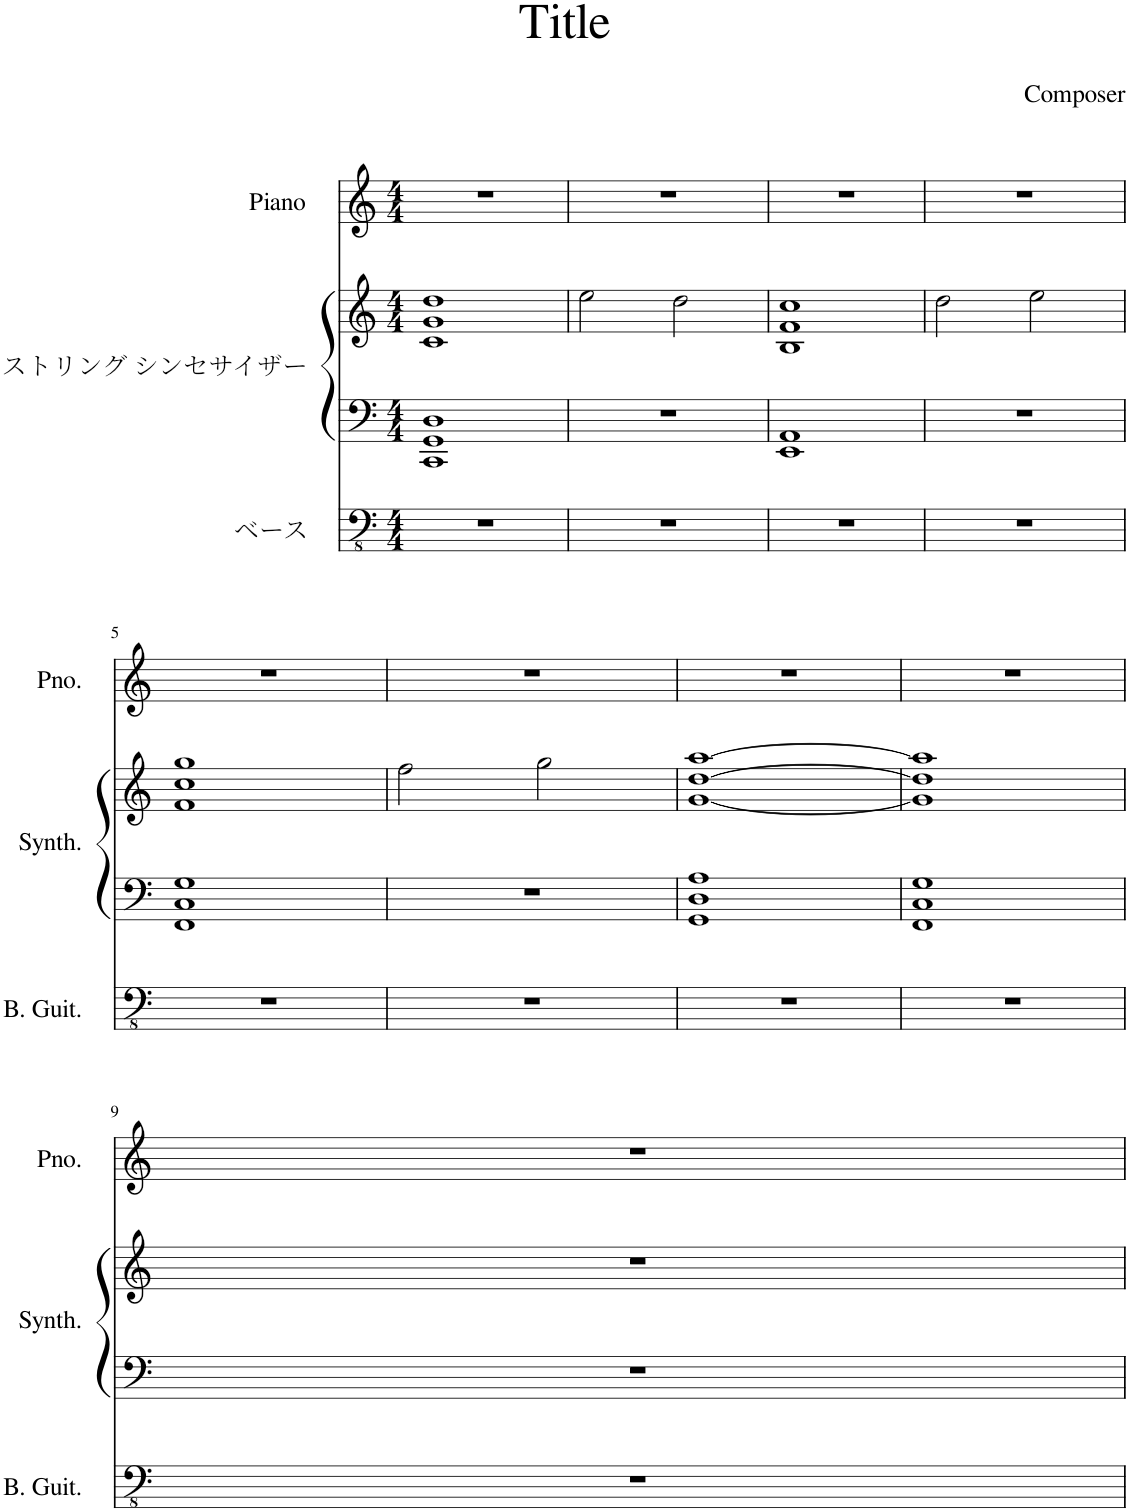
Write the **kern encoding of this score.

**kern	**kern	**kern	**kern
*part3	*part2	*part2	*part1
*staff4	*staff3	*staff2	*staff1
*I"ベース	*I"ストリング シンセサイザー	*	*I"Piano
*	*	*	*I'Pno.
*clefFv4	*clefF4	*clefG2	*clefG2
*k[]	*k[]	*k[]	*k[]
*M4/4	*M4/4	*M4/4	*M4/4
=1	=1	=1	=1
1r	1CC 1GG 1D	1c 1g 1dd	1r
=2	=2	=2	=2
1r	1r	2ee\	1r
.	.	2dd\	.
=3	=3	=3	=3
1r	1EE 1AA	1B 1f 1cc	1r
=4	=4	=4	=4
1r	1r	2dd\	1r
.	.	2ee\	.
!!LO:LB:g=z
=5	=5	=5	=5
1r	1FF 1C 1G	1f 1cc 1gg	1r
=6	=6	=6	=6
1r	1r	2ff\	1r
.	.	2gg\	.
=7	=7	=7	=7
1r	1GG 1D 1A	[1g [1dd [1aa	1r
=8	=8	=8	=8
1r	1FF 1C 1G	1g] 1dd] 1aa]	1r
!!LO:LB:g=z
=9	=9	=9	=9
1r	1r	1r	1r
=	=	=	=
*-	*-	*-	*-
